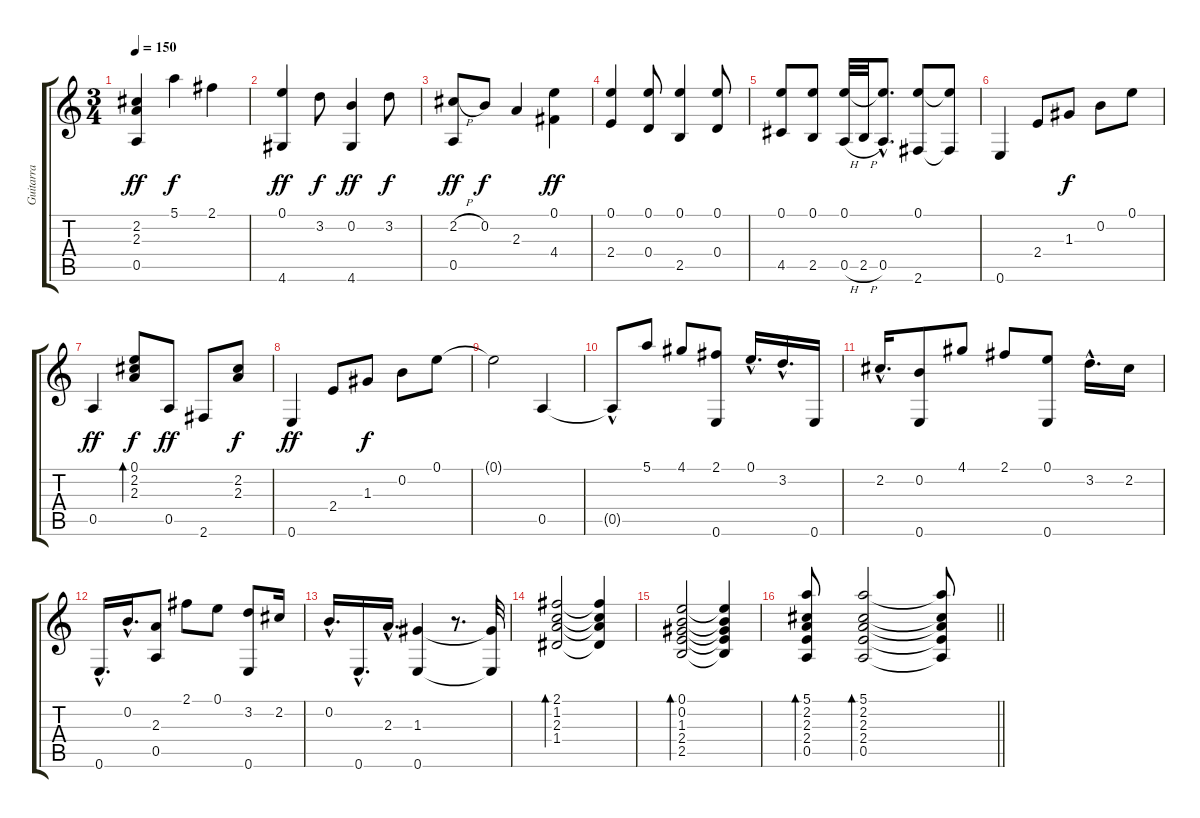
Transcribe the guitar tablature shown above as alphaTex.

\track ("Guitarra" "Guitarra") {instrument acousticguitarnylon}
\staff {score tabs}
\tuning (E4 B3 G3 D3 A2 E2) {hide}
\ts (3 4)
\tempo 150
\clef g2
\ks c
(2.2 2.3 0.5).4{dy ff} 5.1.4{dy f} 2.1.4 |
(0.1 4.6).4{dy ff} 3.2.8{dy f} (0.2 4.6).4{dy ff} 3.2.8{dy f} |
(2.2{h} 0.5).8{dy ff} 0.2.8{dy f} 2.3.4 (0.1 4.4).4{dy ff} |
(0.1 2.4).4 (0.1 0.4).8 (0.1 2.5).4 (0.1 0.4).8 |
(0.1 4.5).8 (0.1 2.5).8 (0.1 0.5{h}).32 2.5{h}.32 (0.1{hac t} 0.5{hac}).8{d} (0.1 2.6).8 (0.1{t} 2.6{t}).8 |
0.6.4 2.4.8 1.3.8{dy f} 0.2.8 0.1.8 |
0.5.4{dy ff} (0.1 2.2 2.3).8{bd 480 dy f} 0.5.8{dy ff} 2.6.8 (2.2 2.3).8{dy f} |
0.6.4{dy ff} 2.4.8 1.3.8{dy f} 0.2.8 0.1.8 |
0.1{t}.2 0.5.4 |
0.5{hac t}.8 5.1.8 4.1.8 (2.1 0.6).8 0.1{hac}.16{d} 3.2{hac}.16{d} 0.6.16 |
2.2{hac}.16{d} (0.2 0.6).8 4.1.8 2.1.8 (0.1 0.6).8 3.2{hac}.16{d} 2.2.16 |
0.6{hac}.16{d} 0.2{hac}.16{d} (2.3 0.5).8 2.1.8 0.1.8 (3.2 0.6).8 2.2.16 |
0.2{hac}.16{d} 0.6{hac}.16{d} 2.3{hac}.16{d} (1.3 0.6).4 r.8{d} (1.3{t} 0.6{t}).32 |
(2.1 1.2 2.3 1.4).2{bd 480} (2.1{t} 1.2{t} 2.3{t} 1.4{t}).4 |
(0.1 0.2 1.3 2.4 2.5).2{bd 480} (0.1{t} 0.2{t} 1.3{t} 2.4{t} 2.5{t}).4 |
\barLineRight lightlight
(5.1 2.2 2.3 2.4 0.5).8{bd 60} (5.1 2.2 2.3 2.4 0.5).2{bd 240} (5.1{t} 2.2{t} 2.3{t} 2.4{t} 0.5{t}).8
